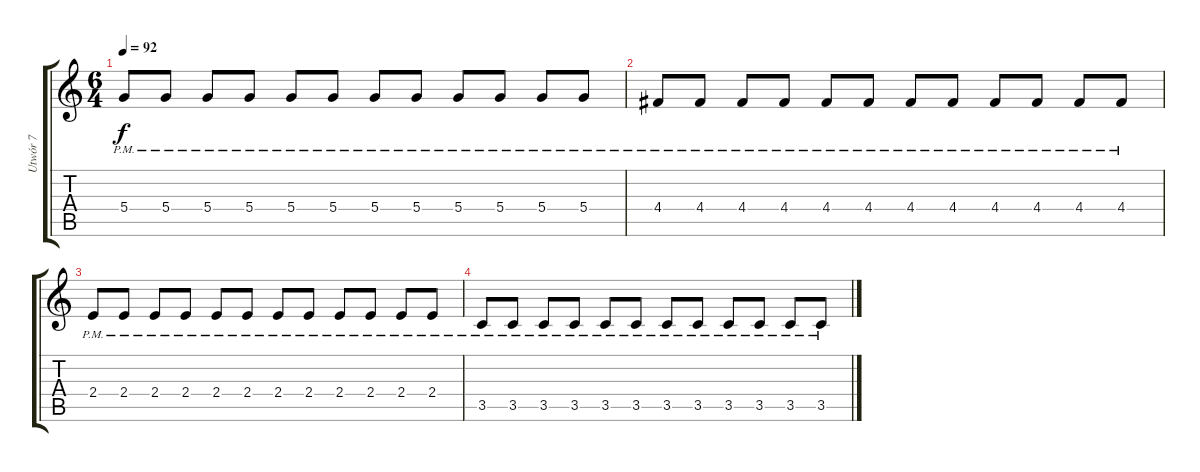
\track ("Utwór 7" "Utwór 7") {instrument overdrivenguitar}
\staff {score tabs}
\tuning (E4 B3 G3 D3 A2 E2) {hide}
\ts (6 4)
\tempo 92
\clef g2
\ks c
5.4{pm}.8{dy f} 5.4{pm}.8 5.4{pm}.8 5.4{pm}.8 5.4{pm}.8 5.4{pm}.8 5.4{pm}.8 5.4{pm}.8 5.4{pm}.8 5.4{pm}.8 5.4{pm}.8 5.4{pm}.8 |
4.4{pm}.8 4.4{pm}.8 4.4{pm}.8 4.4{pm}.8 4.4{pm}.8 4.4{pm}.8 4.4{pm}.8 4.4{pm}.8 4.4{pm}.8 4.4{pm}.8 4.4{pm}.8 4.4{pm}.8 |
2.4{pm}.8 2.4{pm}.8 2.4{pm}.8 2.4{pm}.8 2.4{pm}.8 2.4{pm}.8 2.4{pm}.8 2.4{pm}.8 2.4{pm}.8 2.4{pm}.8 2.4{pm}.8 2.4{pm}.8 |
3.5{pm}.8 3.5{pm}.8 3.5{pm}.8 3.5{pm}.8 3.5{pm}.8 3.5{pm}.8 3.5{pm}.8 3.5{pm}.8 3.5{pm}.8 3.5{pm}.8 3.5{pm}.8 3.5{pm}.8
